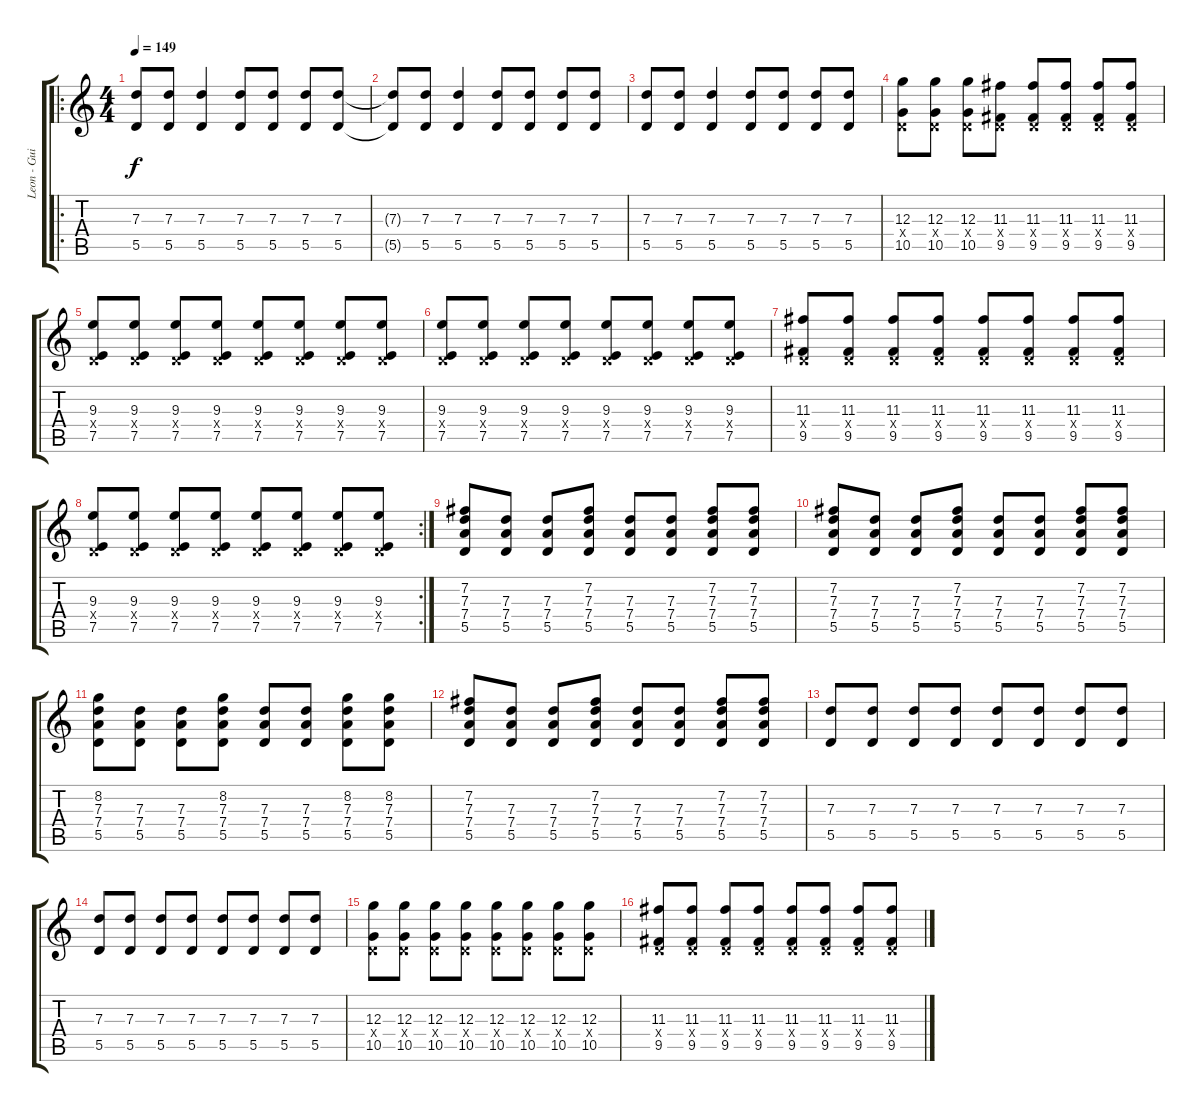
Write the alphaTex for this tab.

\track ("Leon - Guitar 1" "Leon - Gui") {instrument distortionguitar}
\staff {score tabs}
\tuning (E4 B3 G3 D3 A2 E2) {hide}
\ro
\ts (4 4)
\tempo 149
\clef g2
\ks c
(7.3 5.5).8{dy f} (7.3 5.5).8 (7.3 5.5).4 (7.3 5.5).8 (7.3 5.5).8 (7.3 5.5).8 (7.3 5.5).8 |
(7.3{t} 5.5{t}).8 (7.3 5.5).8 (7.3 5.5).4 (7.3 5.5).8 (7.3 5.5).8 (7.3 5.5).8 (7.3 5.5).8 |
(7.3 5.5).8 (7.3 5.5).8 (7.3 5.5).4 (7.3 5.5).8 (7.3 5.5).8 (7.3 5.5).8 (7.3 5.5).8 |
(12.3 0.4{x} 10.5).8 (12.3 0.4{x} 10.5).8 (12.3 0.4{x} 10.5).8 (11.3 0.4{x} 9.5).8 (11.3 0.4{x} 9.5).8 (11.3 0.4{x} 9.5).8 (11.3 0.4{x} 9.5).8 (11.3 0.4{x} 9.5).8 |
(9.3 0.4{x} 7.5).8 (9.3 0.4{x} 7.5).8 (9.3 0.4{x} 7.5).8 (9.3 0.4{x} 7.5).8 (9.3 0.4{x} 7.5).8 (9.3 0.4{x} 7.5).8 (9.3 0.4{x} 7.5).8 (9.3 0.4{x} 7.5).8 |
(9.3 0.4{x} 7.5).8 (9.3 0.4{x} 7.5).8 (9.3 0.4{x} 7.5).8 (9.3 0.4{x} 7.5).8 (9.3 0.4{x} 7.5).8 (9.3 0.4{x} 7.5).8 (9.3 0.4{x} 7.5).8 (9.3 0.4{x} 7.5).8 |
(11.3 0.4{x} 9.5).8 (11.3 0.4{x} 9.5).8 (11.3 0.4{x} 9.5).8 (11.3 0.4{x} 9.5).8 (11.3 0.4{x} 9.5).8 (11.3 0.4{x} 9.5).8 (11.3 0.4{x} 9.5).8 (11.3 0.4{x} 9.5).8 |
\rc 2
(9.3 0.4{x} 7.5).8 (9.3 0.4{x} 7.5).8 (9.3 0.4{x} 7.5).8 (9.3 0.4{x} 7.5).8 (9.3 0.4{x} 7.5).8 (9.3 0.4{x} 7.5).8 (9.3 0.4{x} 7.5).8 (9.3 0.4{x} 7.5).8 |
(7.2 7.3 7.4 5.5).8 (7.3 7.4 5.5).8 (7.3 7.4 5.5).8 (7.2 7.3 7.4 5.5).8 (7.3 7.4 5.5).8 (7.3 7.4 5.5).8 (7.2 7.3 7.4 5.5).8 (7.2 7.3 7.4 5.5).8 |
(7.2 7.3 7.4 5.5).8 (7.3 7.4 5.5).8 (7.3 7.4 5.5).8 (7.2 7.3 7.4 5.5).8 (7.3 7.4 5.5).8 (7.3 7.4 5.5).8 (7.2 7.3 7.4 5.5).8 (7.2 7.3 7.4 5.5).8 |
(8.2 7.3 7.4 5.5).8 (7.3 7.4 5.5).8 (7.3 7.4 5.5).8 (8.2 7.3 7.4 5.5).8 (7.3 7.4 5.5).8 (7.3 7.4 5.5).8 (8.2 7.3 7.4 5.5).8 (8.2 7.3 7.4 5.5).8 |
(7.2 7.3 7.4 5.5).8 (7.3 7.4 5.5).8 (7.3 7.4 5.5).8 (7.2 7.3 7.4 5.5).8 (7.3 7.4 5.5).8 (7.3 7.4 5.5).8 (7.2 7.3 7.4 5.5).8 (7.2 7.3 7.4 5.5).8 |
(7.3 5.5).8 (7.3 5.5).8 (7.3 5.5).8 (7.3 5.5).8 (7.3 5.5).8 (7.3 5.5).8 (7.3 5.5).8 (7.3 5.5).8 |
(7.3 5.5).8 (7.3 5.5).8 (7.3 5.5).8 (7.3 5.5).8 (7.3 5.5).8 (7.3 5.5).8 (7.3 5.5).8 (7.3 5.5).8 |
(12.3 0.4{x} 10.5).8 (12.3 0.4{x} 10.5).8 (12.3 0.4{x} 10.5).8 (12.3 0.4{x} 10.5).8 (12.3 0.4{x} 10.5).8 (12.3 0.4{x} 10.5).8 (12.3 0.4{x} 10.5).8 (12.3 0.4{x} 10.5).8 |
(11.3 0.4{x} 9.5).8 (11.3 0.4{x} 9.5).8 (11.3 0.4{x} 9.5).8 (11.3 0.4{x} 9.5).8 (11.3 0.4{x} 9.5).8 (11.3 0.4{x} 9.5).8 (11.3 0.4{x} 9.5).8 (11.3 0.4{x} 9.5).8
